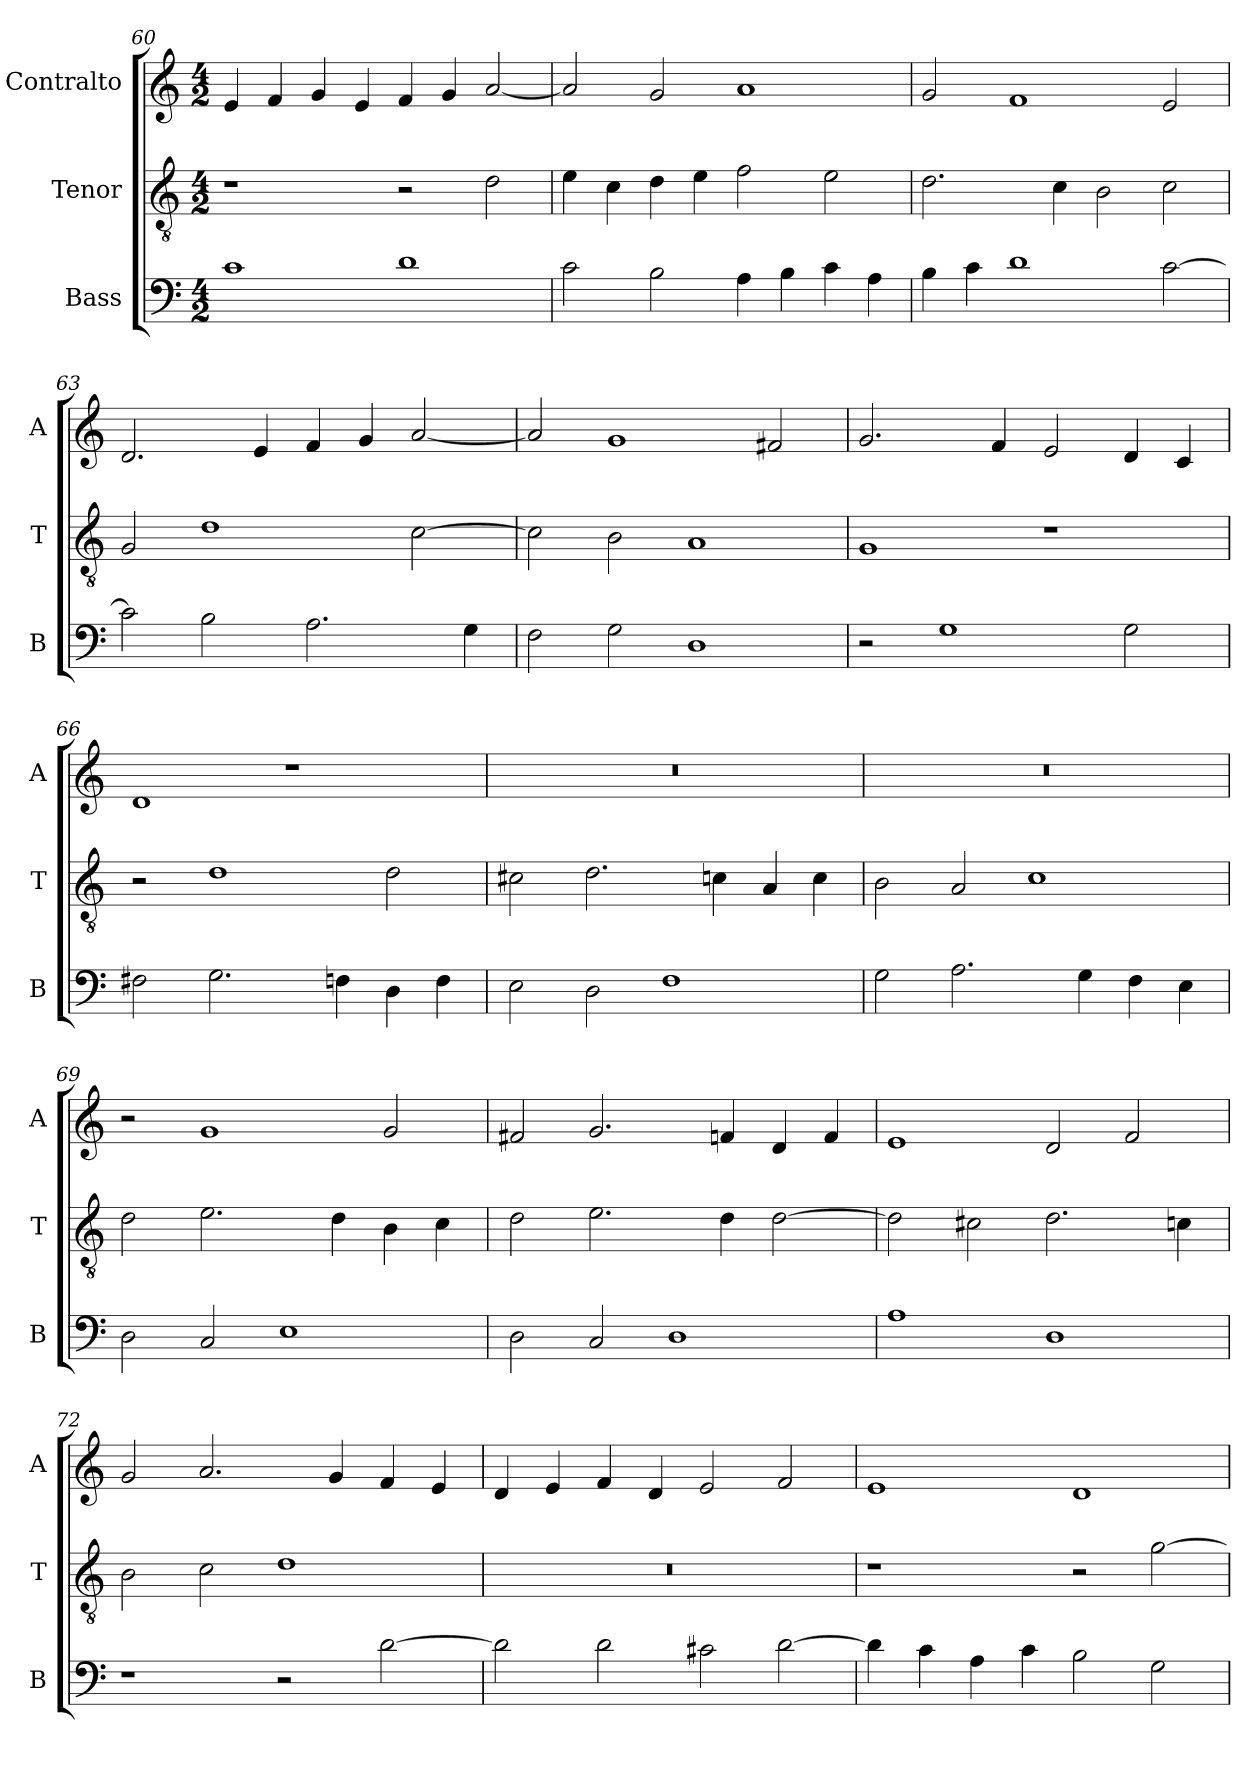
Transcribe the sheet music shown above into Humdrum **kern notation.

**kern	**kern	**kern
*part3	*part2	*part1
*staff3	*staff2	*staff1
*I"Bass	*I"Tenor	*I"Contralto
*I'B	*I'T	*I'A
*clefF4	*clefGv2	*clefG2
*k[]	*k[]	*k[]
*G:mix	*G:mix	*G:mix
*M4/2	*M4/2	*M4/2
=60	=60	=60
1c	1r	4e
.	.	4f
.	.	4g
.	.	4e
1d	2r	4f
.	.	4g
.	2d	[2a
=61	=61	=61
2c	4e	2a]
.	4c	.
2B	4d	2g
.	4e	.
4A	2f	1a
4B	.	.
4c	2e	.
4A	.	.
=62	=62	=62
4B	2.d	2g
4c	.	.
1d	.	1f
.	4c	.
.	2B	.
[2c	2c	2e
=63	=63	=63
2c]	2G	2.d
2B	1d	.
.	.	4e
2.A	.	4f
.	.	4g
.	[2c	[2a
4G	.	.
=64	=64	=64
2F	2c]	2a]
2G	2B	1g
1D	1A	.
.	.	2f#X
=65	=65	=65
2r	1G	2.g
1G	.	.
.	.	4f
.	1r	2e
2G	.	4d
.	.	4c
=66	=66	=66
2F#X	2r	1d
2.G	1d	.
.	.	1r
4Fn	.	.
4D	2d	.
4F	.	.
=67	=67	=67
2E	2c#X	0r
2D	2.d	.
1F	.	.
.	4cn	.
.	4A	.
.	4c	.
=68	=68	=68
2G	2B	0r
2.A	2A	.
.	1c	.
4G	.	.
4F	.	.
4E	.	.
=69	=69	=69
2D	2d	2r
2C	2.e	1g
1E	.	.
.	4d	.
.	4B	2g
.	4c	.
=70	=70	=70
2D	2d	2f#X
2C	2.e	2.g
1D	.	.
.	4d	4fn
.	[2d	4d
.	.	4f
=71	=71	=71
1A	2d]	1e
.	2c#X	.
1D	2.d	2d
.	.	2f
.	4cn	.
=72	=72	=72
1r	2B	2g
.	2c	2.a
2r	1d	.
.	.	4g
[2d	.	4f
.	.	4e
=73	=73	=73
2d]	0r	4d
.	.	4e
2d	.	4f
.	.	4d
2c#X	.	2e
[2d	.	2f
=74	=74	=74
4d]	1r	1e
4c	.	.
4A	.	.
4c	.	.
2B	2r	1d
2G	[2g	.
=	=	=
*-	*-	*-
